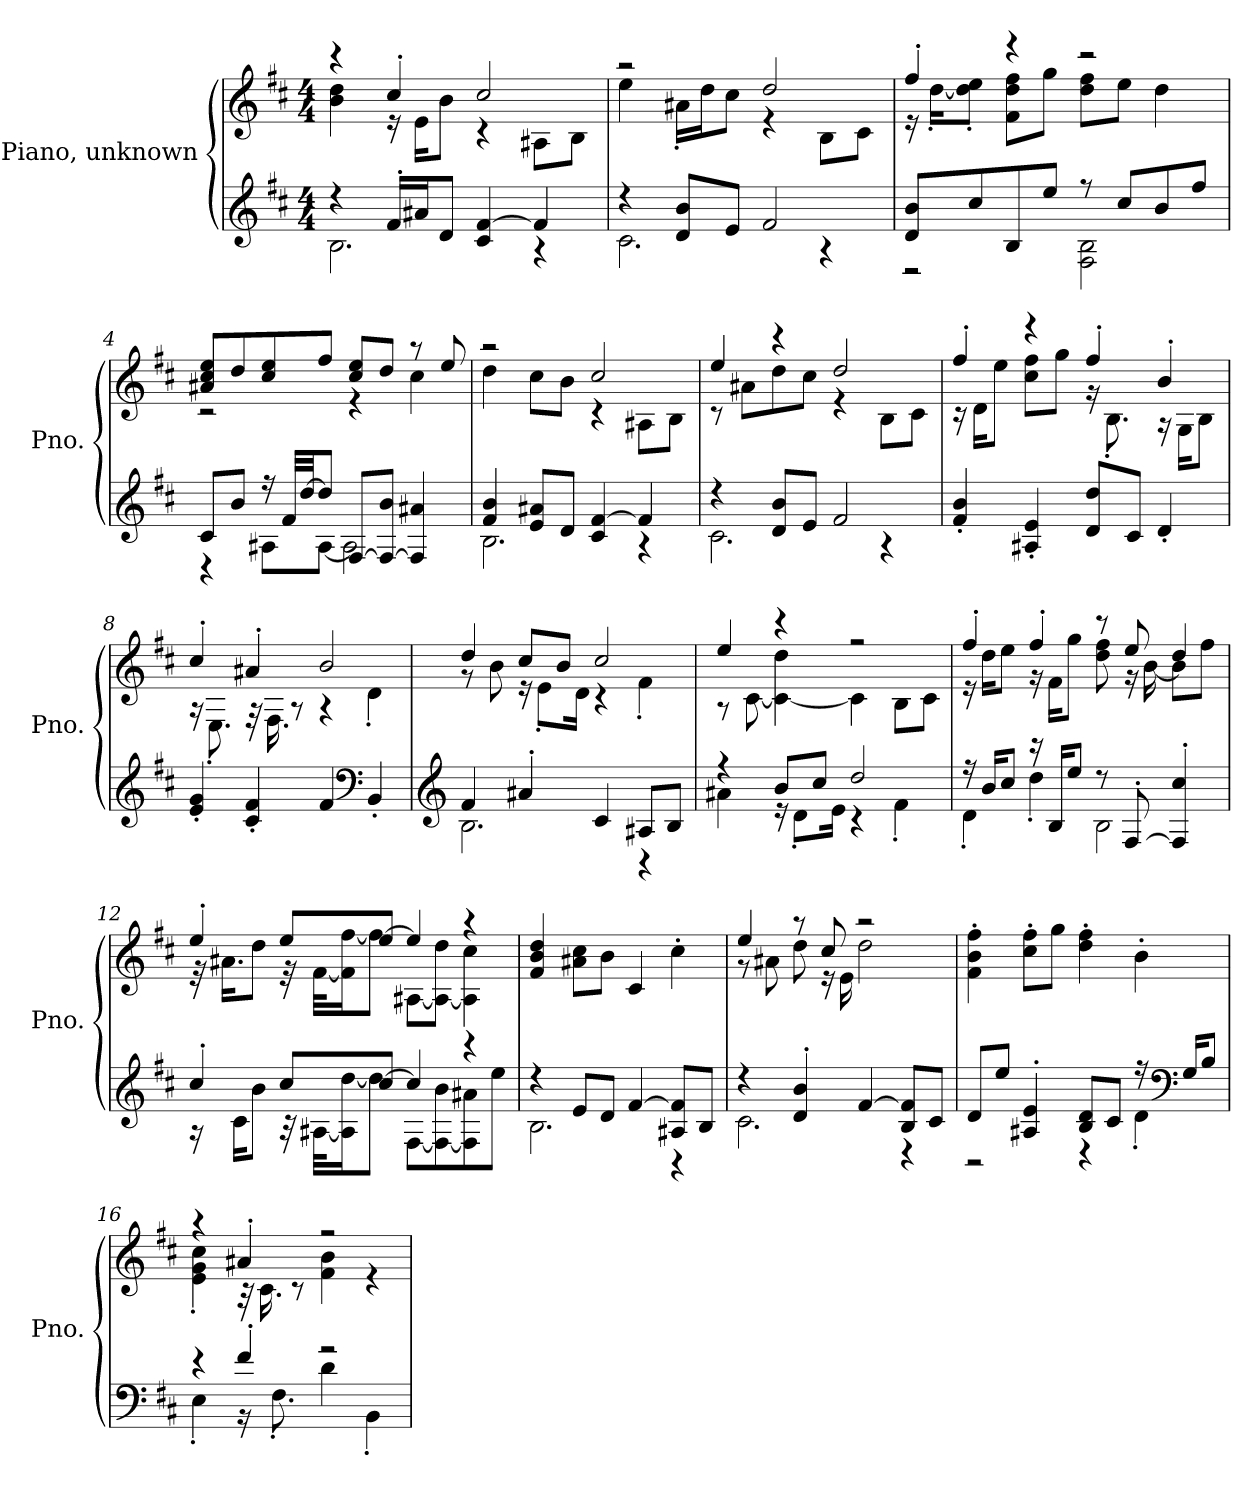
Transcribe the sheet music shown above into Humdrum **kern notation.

**kern	**kern
*part1	*part1
*staff2	*staff1
*I"Piano, unknown	*
*I'Pno.	*
*clefG2	*clefG2
*k[f#c#]	*k[f#c#]
*M4/4	*M4/4
*MM120	*MM120
=1	=1
*^	*^
4r	2.B\	4r	4b\ 4dd\
16f#'/LL	.	4cc#'/	16r
16a#X/J	.	.	16e\KL
8d/J	.	.	8b\J
4c#/ [4f#/	.	2cc#/	4r
4f#/]	4r	.	8A#X\L
.	.	.	8B\J
=2	=2	=2	=2
4r	2.c#\	2r	4ee\
8d/ 8b/L	.	.	16a#X'\LL
.	.	.	16dd\J
8e/J	.	.	8cc#\J
2f#/	.	2dd/	4r
.	4r	.	8B\L
.	.	.	8c#\J
=3	=3	=3	=3
8d/ 8b/L	2r	4ff#'/	16r
.	.	.	[16dd'\KL
8cc#/	.	.	8dd\]' 8ee\'J
8B/	.	4r	8f#\ 8dd\ 8ff#\L
8ee/J	.	.	8gg\J
8r	2F#\ 2B\	2r	8dd\ 8ff#\L
8cc#/L	.	.	8ee\J
8b/	.	.	4dd\
8ff#/J	.	.	.
!!LO:LB:g=z	!!
=4	=4	=4	=4
8c#/L	4r	8a#X/ 8cc#/ 8ee/L	2r
8b/J	.	8dd/	.
16r	8A#X\L	8cc#/ 8ee/	.
32f#/LLL	.	.	.
[32dd/JJ	.	.	.
8dd/J]	[8A#\J	8ff#/J	.
[8F#/L	2A#\]	8cc#/ 8ee/L	4r
8F#/_ 8b/J	.	8dd/J	.
4F#/] 4a#X/	.	8r	4cc#\
.	.	8ee/	.
=5	=5	=5	=5
4f#/ 4b/	2.B\	2r	4dd\
8e/ 8a#X/L	.	.	8cc#\L
8d/J	.	.	8b\J
4c#/ [4f#/	.	2cc#/	4r
4f#/]	4r	.	8A#X\L
.	.	.	8B\J
=6	=6	=6	=6
4r	2.c#\	4ee/	8r
.	.	.	8a#X\L
8d/ 8b/L	.	4r	8dd\
8e/J	.	.	8cc#\J
2f#/	.	2dd/	4r
.	4r	.	8B\L
.	.	.	8c#\J
*v	*v	*	*
!!LO:LB:g=z	!!
=7	=7	=7
4f#/' 4b/'	4ff#'/	16r
.	.	16d\KL
.	.	8ee\J
4A#X/' 4e/'	4r	8cc#\ 8ff#\L
.	.	8gg\J
8d/ 8dd/L	4ff#'/	16r
.	.	8.B'\
8c#/J	.	.
4d'/	4b'/	16r
.	.	16G\KL
.	.	8B\J
=8	=8	=8
4e/' 4g/'	4cc#'/	16r
.	.	8.E'\
4c#/' 4f#/'	4a#X'/	32r
.	.	16.F#\
.	.	8r
4f#/	2b/	4r
*clefF4	*	*
4BB'/	.	4d'\
=9	=9	=9
*clefG2	*	*
*^	*	*
4f#/	2.B\	4dd/	8r
.	.	.	8b\
4a#X'/	.	8cc#/L	16r
.	.	.	8e'\L
.	.	8b/J	.
.	.	.	16d\Jk
4c#/	.	2cc#/	4r
8A#X/L	4r	.	4f#'\
8B/J	.	.	.
!!LO:LB:g=z	!!
=10	=10	=10	=10
4r	4a#X\	4ee/	8r
.	.	.	[8c#\
8b/L	16r	4r	4c#\_ 4dd\
.	8d'\L	.	.
8cc#/J	.	.	.
.	16e\Jk	.	.
2dd/	4r	2r	4c#\]
.	4f#'\	.	8B\L
.	.	.	8c#\J
=11	=11	=11	=11
16r	4d'\	4ff#'/	16r
16b/KL	.	.	16dd\KL
8cc#/J	.	.	8ee\J
16r	4dd'\	4ff#'/	16r
16B/KL	.	.	16f#\KL
8ee/J	.	.	8gg\J
8r	2B\	8r	8dd\ 8ff#\
[8F#'/	.	8ee/	16r
.	.	.	[16b\
4F#/]' 4cc#/'	.	4dd/	8b\L]
.	.	.	8ff#\J
=12	=12	=12	=12
4cc#'/	16r	4ee'/	32r
.	.	.	16.a#X\KL
.	16c#\KL	.	.
.	8b\J	.	8dd\J
8cc#/L	32r	8ee/L	32r
.	[32A#X\KLL	.	[32f#\KLL
.	16A#\] [16dd\J	.	16f#\] [16ff#\J
[8cc#/J	8dd\J]	[8ee/J	8ff#\J]
4cc#/]	[8F#\L	4ee/]	[8A#X\L
.	8F#\_ 8b\	.	8A#\_ 8dd\J
4r	8F#\] 8a#X\	4r	4A#\] 4cc#\
.	8ee\J	.	.
*	*	*v	*v
!!LO:LB:g=z
=13	=13	=13
4r	2.B\	4f#/ 4b/ 4dd/
8e/L	.	8a#X\ 8cc#\L
8d/J	.	8b\J
[4f#/	.	4c#/
8A#X/ 8f#/]L	4r	4cc#'\
8B/J	.	.
=14	=14	=14
*	*	*^
4r	2.c#\	4ee/	8r
.	.	.	8a#X\
4d/' 4b/'	.	8r	8dd\
.	.	8cc#/	16r
.	.	.	16e\
[4f#/	.	2r	2dd\
8B/ 8f#/]L	4r	.	.
8c#/J	.	.	.
*	*	*v	*v
=15	=15	=15
8d/L	2r	4f#\' 4b\' 4ff#\'
8ee/J	.	.
4A#X/' 4e/'	.	8cc#\' 8ff#\'L
.	.	8gg\J
8B/ 8d/L	4r	4dd\' 4ff#\'
8c#/J	.	.
16r	4d'\	4b'\
*clefF4	*	*
16G/KL	.	.
8B/J	.	.
=16	=16	=16
*	*	*^
4r	4E'\	4r	4e\' 4g\' 4cc#\'
4f#'/	16r	4a#X'/	32r
.	.	.	16.c#\
.	8.F#'\	.	.
.	.	.	8r
2r	4d\	2r	4f#\ 4b\
.	4BB'\	.	4r
*v	*v	*	*
*	*v	*v
=	=
*-	*-
